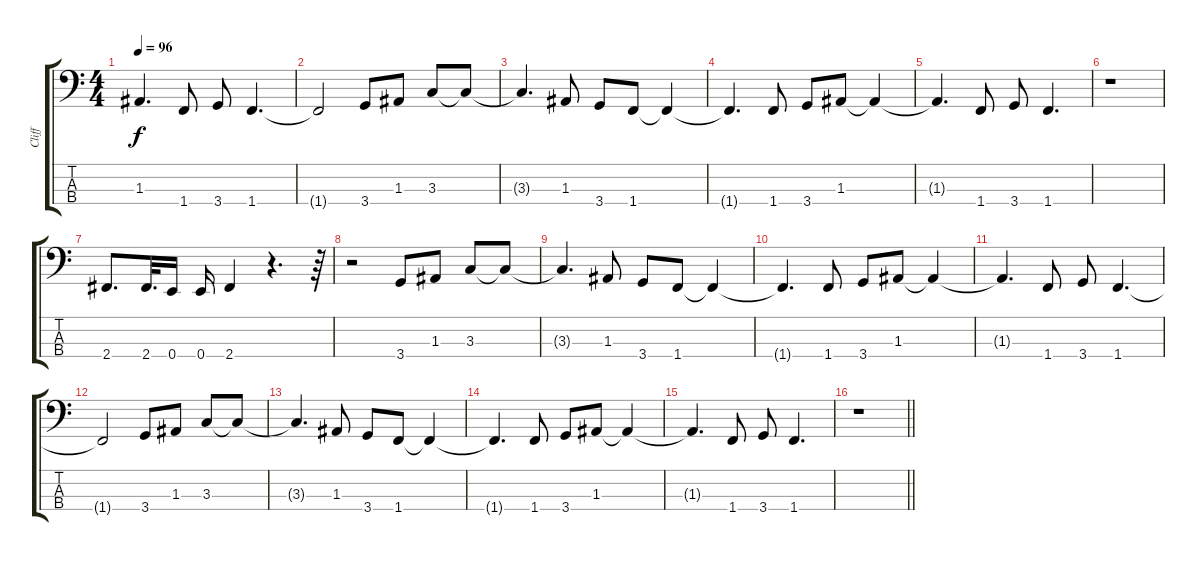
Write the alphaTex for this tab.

\track ("Cliff" "Cliff") {instrument electricbassfinger}
\staff {score tabs}
\tuning (G2 D2 A1 E1) {hide}
\ts (4 4)
\tempo 96
\clef f4
\ks c
1.3{t}.4{d dy f} 1.4.8 3.4.8 1.4.4{d} |
1.4{t}.2 3.4.8 1.3.8 3.3.8 3.3{t}.8 |
3.3{t}.4{d} 1.3.8 3.4.8 1.4.8 1.4{t}.4 |
1.4{t}.4{d} 1.4.8 3.4.8 1.3.8 1.3{t}.4 |
1.3{t}.4{d} 1.4.8 3.4.8 1.4.4{d} |
r.1 |
2.4.8{d} 2.4.32{d} 0.4.16 0.4.16 2.4.4 r.4{d} r.64 |
r.2 3.4.8 1.3.8 3.3.8 3.3{t}.8 |
3.3{t}.4{d} 1.3.8 3.4.8 1.4.8 1.4{t}.4 |
1.4{t}.4{d} 1.4.8 3.4.8 1.3.8 1.3{t}.4 |
1.3{t}.4{d} 1.4.8 3.4.8 1.4.4{d} |
1.4{t}.2 3.4.8 1.3.8 3.3.8 3.3{t}.8 |
3.3{t}.4{d} 1.3.8 3.4.8 1.4.8 1.4{t}.4 |
1.4{t}.4{d} 1.4.8 3.4.8 1.3.8 1.3{t}.4 |
1.3{t}.4{d} 1.4.8 3.4.8 1.4.4{d} |
\barLineRight lightlight
r.1
